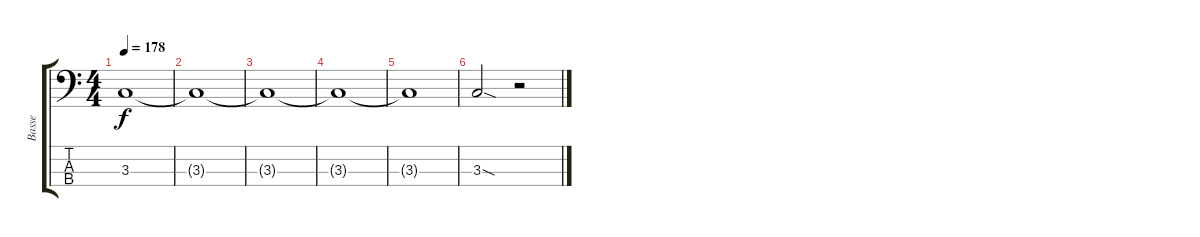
\track ("Basse" "Basse") {instrument electricbassfinger}
\staff {score tabs}
\tuning (G2 D2 A1 D1) {hide}
\ts (4 4)
\tempo 178
\clef f4
\ks c
3.3{t}.1{dy f} |
3.3{t}.1 |
3.3{t}.1 |
3.3{t}.1 |
3.3{t}.1 |
3.3{sod}.2 r.2
